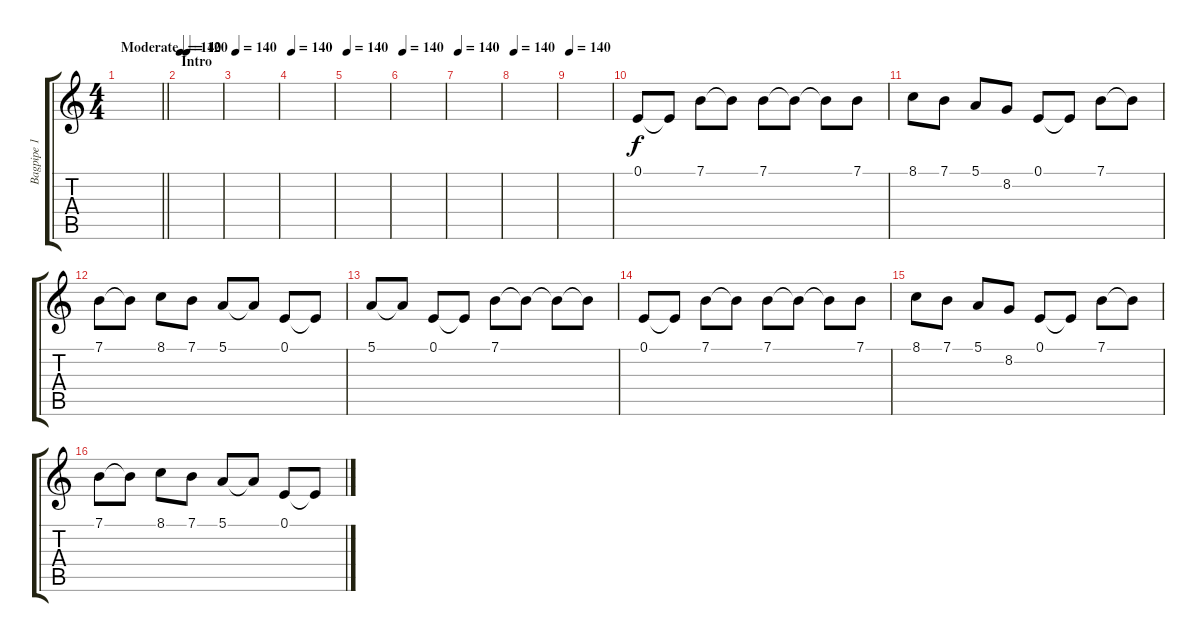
\track ("Bagpipe 1" "Bagpipe 1") {instrument bagpipe}
\staff {score tabs}
\tuning (E4 B3 G3 D3 A2 E2) {hide}
\ts (4 4)
\tempo (120 "Moderate")
\tempo 300
\tempo (120 "Moderate")
\clef g2
\barLineRight lightlight
\ks c
|
\section ("" "Intro")
\tempo 140
|
\tempo 140
|
\tempo 140
|
\tempo 140
|
\tempo 140
|
\tempo 140
|
\tempo 140
|
\tempo 140
|
0.1.8 0.1{t}.8 7.1.8 7.1{t}.8 7.1.8 7.1{t}.8 7.1{t}.8 7.1.8 |
8.1.8 7.1.8 5.1.8 8.2.8 0.1.8 0.1{t}.8 7.1.8 7.1{t}.8 |
7.1.8 7.1{t}.8 8.1.8 7.1.8 5.1.8 5.1{t}.8 0.1.8 0.1{t}.8 |
5.1.8 5.1{t}.8 0.1.8 0.1{t}.8 7.1.8 7.1{t}.8 7.1{t}.8 7.1{t}.8 |
0.1.8 0.1{t}.8 7.1.8 7.1{t}.8 7.1.8 7.1{t}.8 7.1{t}.8 7.1.8 |
8.1.8 7.1.8 5.1.8 8.2.8 0.1.8 0.1{t}.8 7.1.8 7.1{t}.8 |
7.1.8 7.1{t}.8 8.1.8 7.1.8 5.1.8 5.1{t}.8 0.1.8 0.1{t}.8
